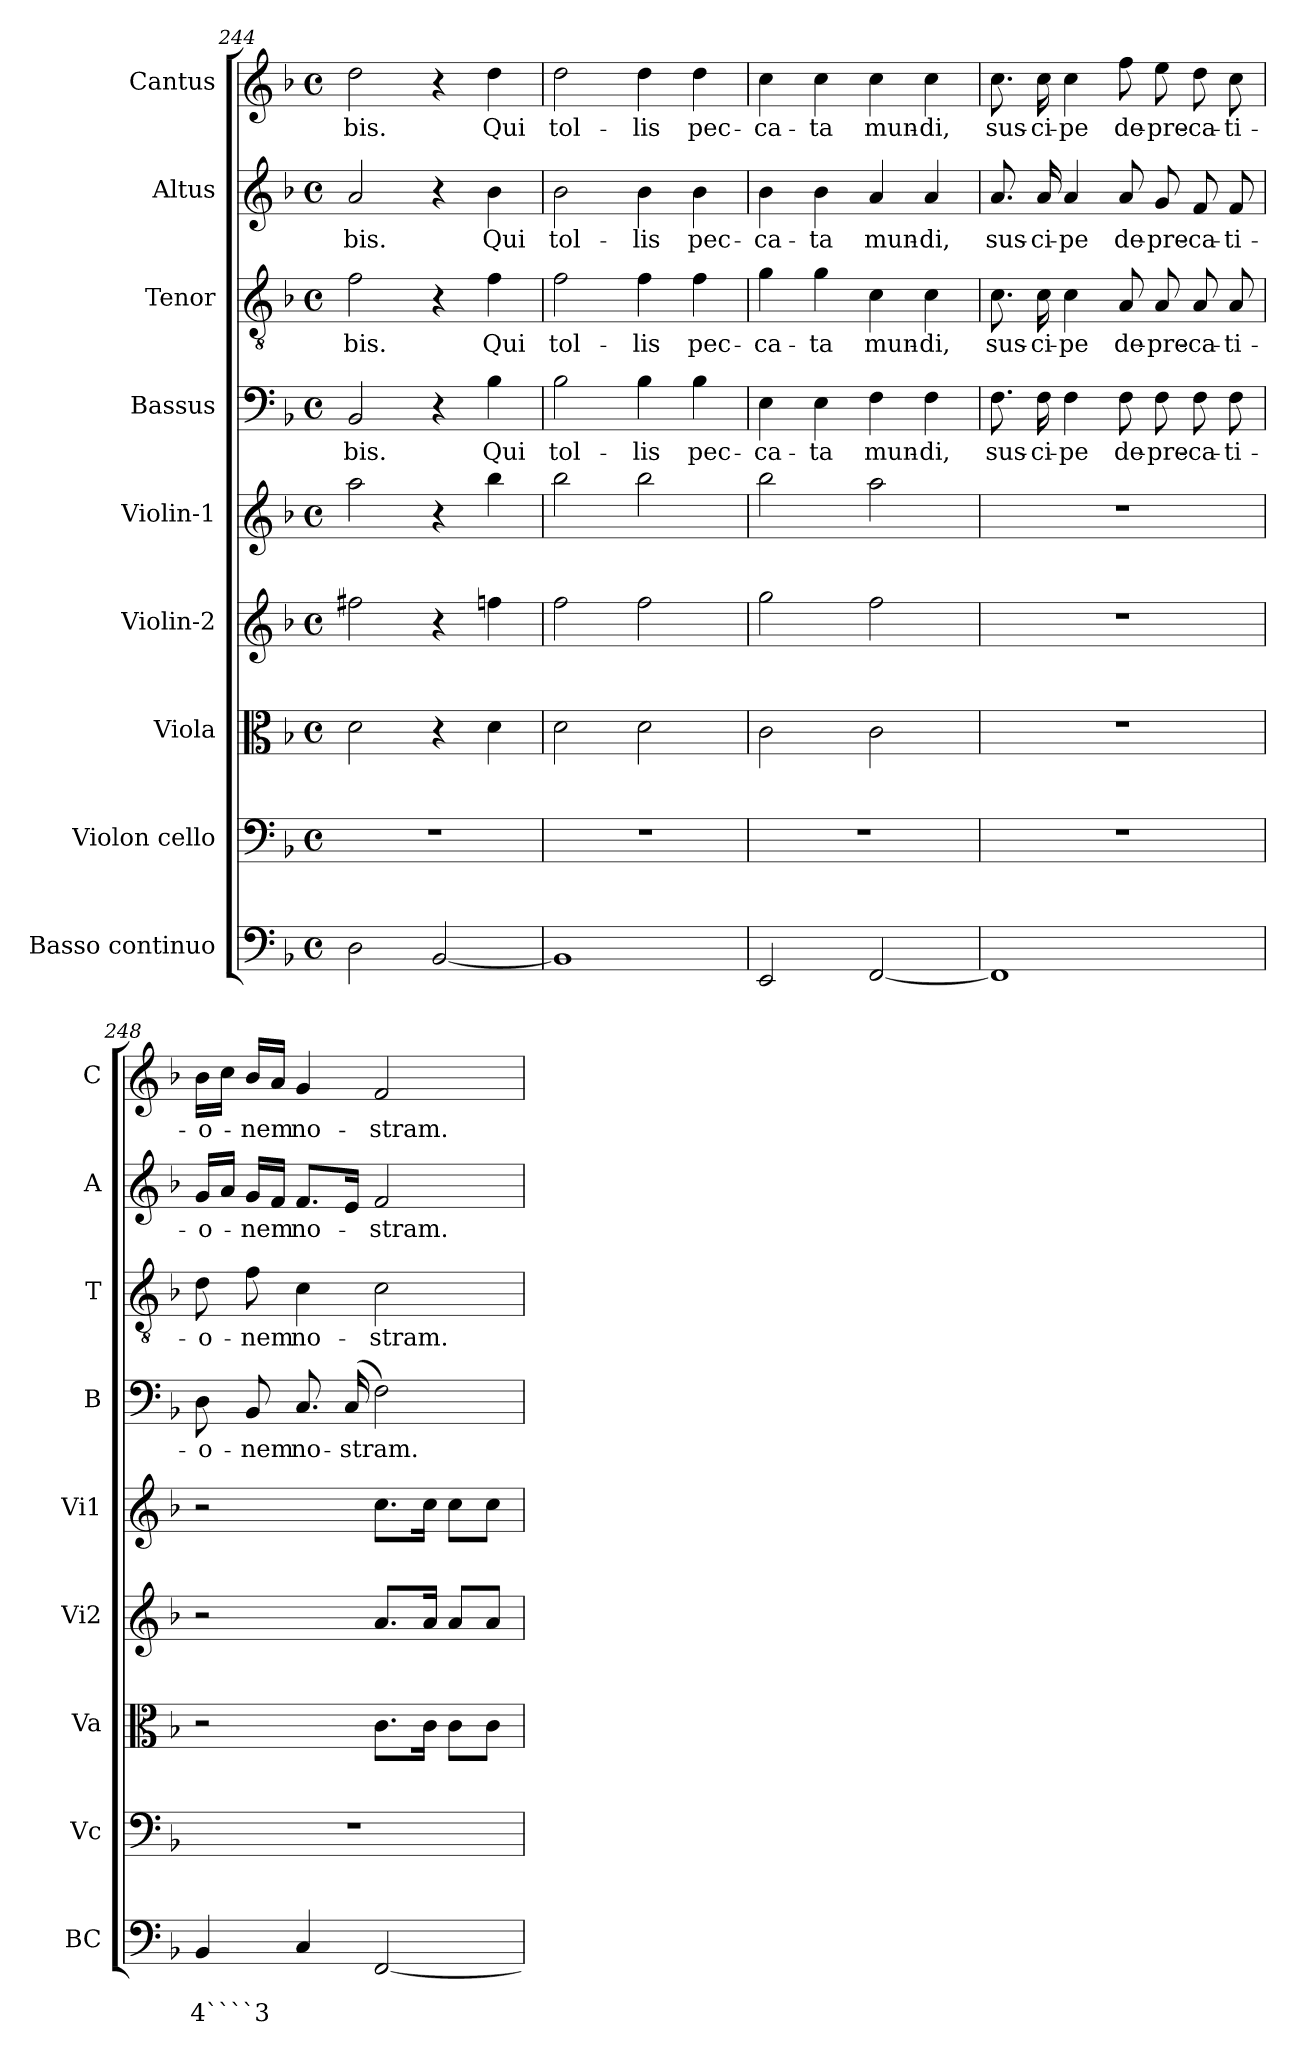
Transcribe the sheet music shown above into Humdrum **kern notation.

**kern	**text	**text	**kern	**kern	**kern	**kern	**kern	**text	**kern	**text	**kern	**text	**kern	**text
*part9	*part9	*part9	*part8	*part7	*part6	*part5	*part4	*part4	*part3	*part3	*part2	*part2	*part1	*part1
*staff9	*staff9	*staff9	*staff8	*staff7	*staff6	*staff5	*staff4	*staff4	*staff3	*staff3	*staff2	*staff2	*staff1	*staff1
*I"Basso continuo	*	*	*I"Violon cello	*I"Viola	*I"Violin-2	*I"Violin-1	*I"Bassus	*	*I"Tenor	*	*I"Altus	*	*I"Cantus	*
*I'BC	*	*	*I'Vc	*I'Va	*I'Vi2	*I'Vi1	*I'B	*	*I'T	*	*I'A	*	*I'C	*
*clefF4	*	*	*clefF4	*clefC3	*clefG2	*clefG2	*clefF4	*	*clefGv2	*	*clefG2	*	*clefG2	*
*k[b-]	*	*	*k[b-]	*k[b-]	*k[b-]	*k[b-]	*k[b-]	*	*k[b-]	*	*k[b-]	*	*k[b-]	*
*F:	*	*	*F:	*F:	*F:	*F:	*F:	*	*F:	*	*F:	*	*F:	*
*M4/4	*	*	*M4/4	*M4/4	*M4/4	*M4/4	*M4/4	*	*M4/4	*	*M4/4	*	*M4/4	*
*met(c)	*	*	*met(c)	*met(c)	*met(c)	*met(c)	*met(c)	*	*met(c)	*	*met(c)	*	*met(c)	*
=244	=244	=244	=244	=244	=244	=244	=244	=244	=244	=244	=244	=244	=244	=244
!	!	!	!	!	!	!	!	!LO:LY:b	!	!LO:LY:b	!	!LO:LY:b	!	!LO:LY:b
2D\	.	.	1r	2d\	2ff#X\	2aa\	2BB-/	-bis.	2f\	-bis.	2a/	-bis.	2dd\	-bis.
[2BB-/	.	.	.	4r	4r	4r	4r	.	4r	.	4r	.	4r	.
!	!	!	!	!	!	!	!	!LO:LY:b	!	!LO:LY:b	!	!LO:LY:b	!	!LO:LY:b
.	.	.	.	4d\	4ffn\	4bb-\	4B-\	Qui	4f\	Qui	4b-\	Qui	4dd\	Qui
=245	=245	=245	=245	=245	=245	=245	=245	=245	=245	=245	=245	=245	=245	=245
!	!	!	!	!	!	!	!	!LO:LY:b	!	!LO:LY:b	!	!LO:LY:b	!	!LO:LY:b
1BB-]	.	.	1r	2d\	2ff\	2bb-\	2B-\	tol-	2f\	tol-	2b-\	tol-	2dd\	tol-
!	!	!	!	!	!	!	!	!LO:LY:b	!	!LO:LY:b	!	!LO:LY:b	!	!LO:LY:b
.	.	.	.	2d\	2ff\	2bb-\	4B-\	-lis	4f\	-lis	4b-\	-lis	4dd\	-lis
!	!	!	!	!	!	!	!	!LO:LY:b	!	!LO:LY:b	!	!LO:LY:b	!	!LO:LY:b
.	.	.	.	.	.	.	4B-\	pec-	4f\	pec-	4b-\	pec-	4dd\	pec-
!!LO:LB:g=z
=246	=246	=246	=246	=246	=246	=246	=246	=246	=246	=246	=246	=246	=246	=246
!	!	!	!	!	!	!	!	!LO:LY:b	!	!LO:LY:b	!	!LO:LY:b	!	!LO:LY:b
2EE/	.	.	1r	2c\	2gg\	2bb-\	4E\	-ca-	4g\	-ca-	4b-\	-ca-	4cc\	-ca-
!	!	!	!	!	!	!	!	!LO:LY:b	!	!LO:LY:b	!	!LO:LY:b	!	!LO:LY:b
.	.	.	.	.	.	.	4E\	-ta	4g\	-ta	4b-\	-ta	4cc\	-ta
!	!	!	!	!	!	!	!	!LO:LY:b	!	!LO:LY:b	!	!LO:LY:b	!	!LO:LY:b
[2FF/	.	.	.	2c\	2ff\	2aa\	4F\	mun-	4c\	mun-	4a/	mun-	4cc\	mun-
!	!	!	!	!	!	!	!	!LO:LY:b	!	!LO:LY:b	!	!LO:LY:b	!	!LO:LY:b
.	.	.	.	.	.	.	4F\	-di,	4c\	-di,	4a/	-di,	4cc\	-di,
=247	=247	=247	=247	=247	=247	=247	=247	=247	=247	=247	=247	=247	=247	=247
!	!	!	!	!	!	!	!	!LO:LY:b	!	!LO:LY:b	!	!LO:LY:b	!	!LO:LY:b
1FF]	.	.	1r	1r	1r	1r	8.F\	sus-	8.c\	sus-	8.a/	sus-	8.cc\	sus-
!	!	!	!	!	!	!	!	!LO:LY:b	!	!LO:LY:b	!	!LO:LY:b	!	!LO:LY:b
.	.	.	.	.	.	.	16F\	-ci-	16c\	-ci-	16a/	-ci-	16cc\	-ci-
!	!	!	!	!	!	!	!	!LO:LY:b	!	!LO:LY:b	!	!LO:LY:b	!	!LO:LY:b
.	.	.	.	.	.	.	4F\	-pe	4c\	-pe	4a/	-pe	4cc\	-pe
!	!	!	!	!	!	!	!	!LO:LY:b	!	!LO:LY:b	!	!LO:LY:b	!	!LO:LY:b
.	.	.	.	.	.	.	8F\	de-	8A/	de-	8a/	de-	8ff\	de-
!	!	!	!	!	!	!	!	!LO:LY:b	!	!LO:LY:b	!	!LO:LY:b	!	!LO:LY:b
.	.	.	.	.	.	.	8F\	-pre-	8A/	-pre-	8g/	-pre-	8ee\	-pre-
!	!	!	!	!	!	!	!	!LO:LY:b	!	!LO:LY:b	!	!LO:LY:b	!	!LO:LY:b
.	.	.	.	.	.	.	8F\	-ca-	8A/	-ca-	8f/	-ca-	8dd\	-ca-
!	!	!	!	!	!	!	!	!LO:LY:b	!	!LO:LY:b	!	!LO:LY:b	!	!LO:LY:b
.	.	.	.	.	.	.	8F\	-ti-	8A/	-ti-	8f/	-ti-	8cc\	-ti-
=248	=248	=248	=248	=248	=248	=248	=248	=248	=248	=248	=248	=248	=248	=248
!	!	!LO:LY:b	!	!	!	!	!	!LO:LY:b	!	!LO:LY:b	!	!LO:LY:b	!	!LO:LY:b
4BB-/	.	4````3	1r	2r	2r	2r	8D\	-o-	8d\	-o-	16g/LL	-o-	16b-\LL	-o-
.	.	.	.	.	.	.	.	.	.	.	16a/JJ	.	16cc\JJ	.
!	!	!	!	!	!	!	!	!LO:LY:b	!	!LO:LY:b	!	!LO:LY:b	!	!LO:LY:b
.	.	.	.	.	.	.	8BB-/	-nem	8f\	-nem	16g/LL	-nem	16b-/LL	-nem
.	.	.	.	.	.	.	.	.	.	.	16f/JJ	.	16a/JJ	.
!	!	!	!	!	!	!	!	!LO:LY:b	!	!LO:LY:b	!	!LO:LY:b	!	!LO:LY:b
4C/	.	.	.	.	.	.	8.C/	no-	4c\	no-	8.f/L	no-	4g/	no-
!	!	!	!	!	!	!	!	!LO:LY:b	!	!	!	!	!	!
.	.	.	.	.	.	.	(>16C/	-stram.	.	.	16e/Jk	.	.	.
!	!	!	!	!	!	!	!	!	!	!LO:LY:b	!	!LO:LY:b	!	!LO:LY:b
[2FF/	.	.	.	8.c\L	8.a/L	8.cc\L	2F\)	.	2c\	-stram.	2f/	-stram.	2f/	-stram.
.	.	.	.	16c\Jk	16a/Jk	16cc\Jk	.	.	.	.	.	.	.	.
.	.	.	.	8c\L	8a/L	8cc\L	.	.	.	.	.	.	.	.
.	.	.	.	8c\J	8a/J	8cc\J	.	.	.	.	.	.	.	.
=	=	=	=	=	=	=	=	=	=	=	=	=	=	=
*-	*-	*-	*-	*-	*-	*-	*-	*-	*-	*-	*-	*-	*-	*-
